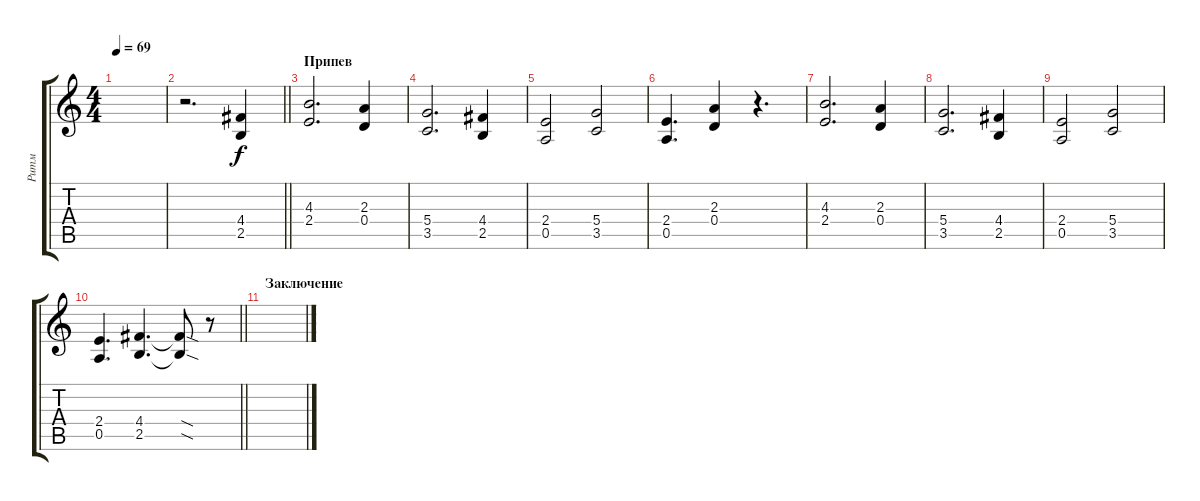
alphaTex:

\track ("Ритм" "Ритм") {instrument distortionguitar}
\staff {score tabs}
\tuning (E4 B3 G3 D3 A2 E2) {hide}
\ts (4 4)
\tempo 69
\clef g2
\ks c
|
\barLineRight lightlight
r.2{d} (4.4 2.5).4 |
\section ("" "Припев")
(4.3 2.4).2{d} (2.3 0.4).4 |
(5.4 3.5).2{d} (4.4 2.5).4 |
(2.4 0.5).2 (5.4 3.5).2 |
(2.4 0.5).4{d} (2.3 0.4).4 r.4{d} |
(4.3 2.4).2{d} (2.3 0.4).4 |
(5.4 3.5).2{d} (4.4 2.5).4 |
(2.4 0.5).2 (5.4 3.5).2 |
\barLineRight lightlight
(2.4 0.5).4{d} (4.4 2.5).4{d volume 12} (4.4{sod t} 2.5{sod t}).8 r.8 |
\section ("" "Заключение")
